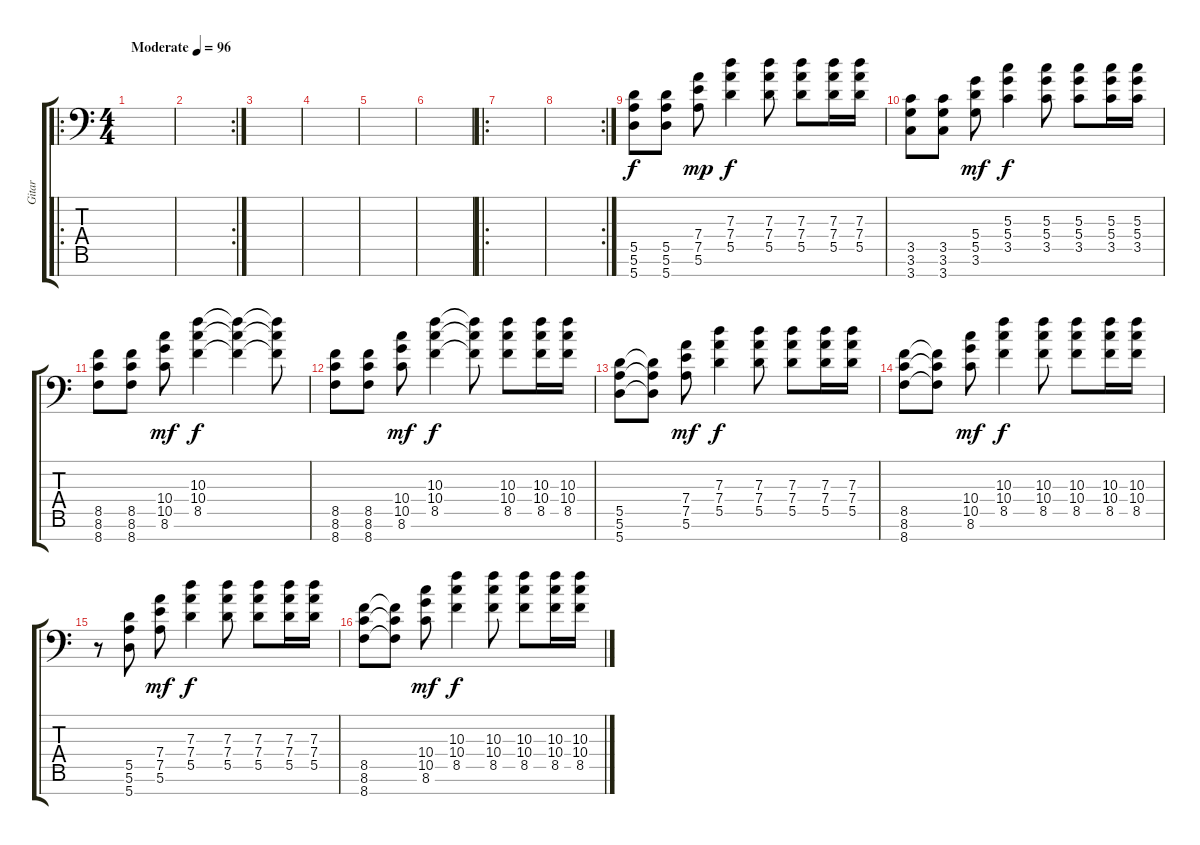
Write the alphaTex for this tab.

\track ("Gitar " "Gitar ") {instrument distortionguitar}
\staff {score tabs}
\tuning (E4 B3 G3 D3 A2 E2 A1) {hide}
\ro
\ts (4 4)
\tempo (96 "Moderate")
\clef f4
\ks c
|
\rc 2
|
|
|
|
|
\ro
|
\rc 2
|
(5.5 5.6 5.7).8 (5.5 5.6 5.7).8 (7.4 7.5 5.6).8{dy mp} (7.3 7.4 5.5).4{dy f} (7.3 7.4 5.5).8 (7.3 7.4 5.5).8 (7.3 7.4 5.5).16 (7.3 7.4 5.5).16 |
(3.5 3.6 3.7).8 (3.5 3.6 3.7).8 (5.4 5.5 3.6).8{dy mf} (5.3 5.4 3.5).4{dy f} (5.3 5.4 3.5).8 (5.3 5.4 3.5).8 (5.3 5.4 3.5).16 (5.3 5.4 3.5).16 |
(8.5 8.6 8.7).8 (8.5 8.6 8.7).8 (10.4 10.5 8.6).8{dy mf} (10.3 10.4 8.5).4{dy f} (10.3{t} 10.4{t} 8.5{t}).4 (10.3{t} 10.4{t} 8.5{t}).8 |
(8.5 8.6 8.7).8 (8.5 8.6 8.7).8 (10.4 10.5 8.6).8{dy mf} (10.3 10.4 8.5).4{dy f} (10.3{t} 10.4{t} 8.5{t}).8 (10.3 10.4 8.5).8 (10.3 10.4 8.5).16 (10.3 10.4 8.5).16 |
(5.5 5.6 5.7).8 (5.5{t} 5.6{t} 5.7{t}).8 (7.4 7.5 5.6).8{dy mf} (7.3 7.4 5.5).4{dy f} (7.3 7.4 5.5).8 (7.3 7.4 5.5).8 (7.3 7.4 5.5).16 (7.3 7.4 5.5).16 |
(8.5 8.6 8.7).8 (8.5{t} 8.6{t} 8.7{t}).8 (10.4 10.5 8.6).8{dy mf} (10.3 10.4 8.5).4{dy f} (10.3 10.4 8.5).8 (10.3 10.4 8.5).8 (10.3 10.4 8.5).16 (10.3 10.4 8.5).16 |
r.8 (5.5 5.6 5.7).8 (7.4 7.5 5.6).8{dy mf} (7.3 7.4 5.5).4{dy f} (7.3 7.4 5.5).8 (7.3 7.4 5.5).8 (7.3 7.4 5.5).16 (7.3 7.4 5.5).16 |
(8.5 8.6 8.7).8 (8.5{t} 8.6{t} 8.7{t}).8 (10.4 10.5 8.6).8{dy mf} (10.3 10.4 8.5).4{dy f} (10.3 10.4 8.5).8 (10.3 10.4 8.5).8 (10.3 10.4 8.5).16 (10.3 10.4 8.5).16
